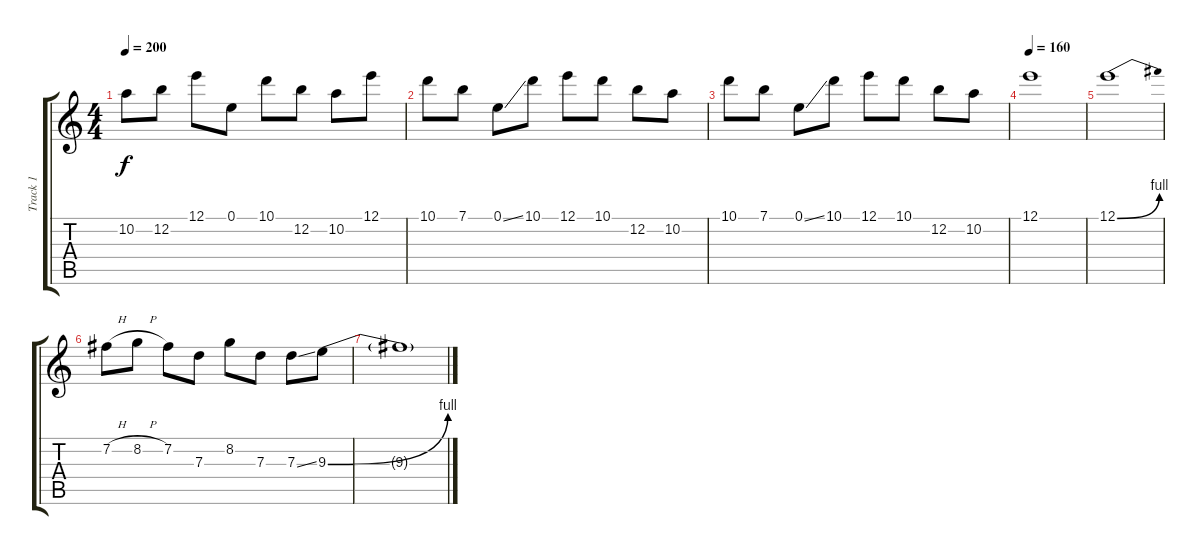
\track ("Track 1" "Track 1") {instrument distortionguitar}
\staff {score tabs}
\tuning (E4 B3 G3 D3 A2 D2) {hide}
\ts (4 4)
\tempo 200
\clef g2
\ks c
10.2.8{dy f} 12.2.8 12.1.8 0.1.8 10.1.8 12.2.8 10.2.8 12.1.8 |
10.1.8 7.1.8 0.1{ss}.8 10.1.8 12.1.8 10.1.8 12.2.8 10.2.8 |
10.1.8 7.1.8 0.1{ss}.8 10.1.8 12.1.8 10.1.8 12.2.8 10.2.8 |
\tempo 160
12.1.1 |
12.1{be (bend 0 0 60 4)}.1{volume 10} |
7.2{h}.8{volume 7} 8.2{h}.8 7.2.8 7.3.8 8.2.8{volume 4} 7.3.8 7.3{ss}.8 9.3{be (bend 0 0 60 4)}.8 |
9.3{t}.1{volume 2}
